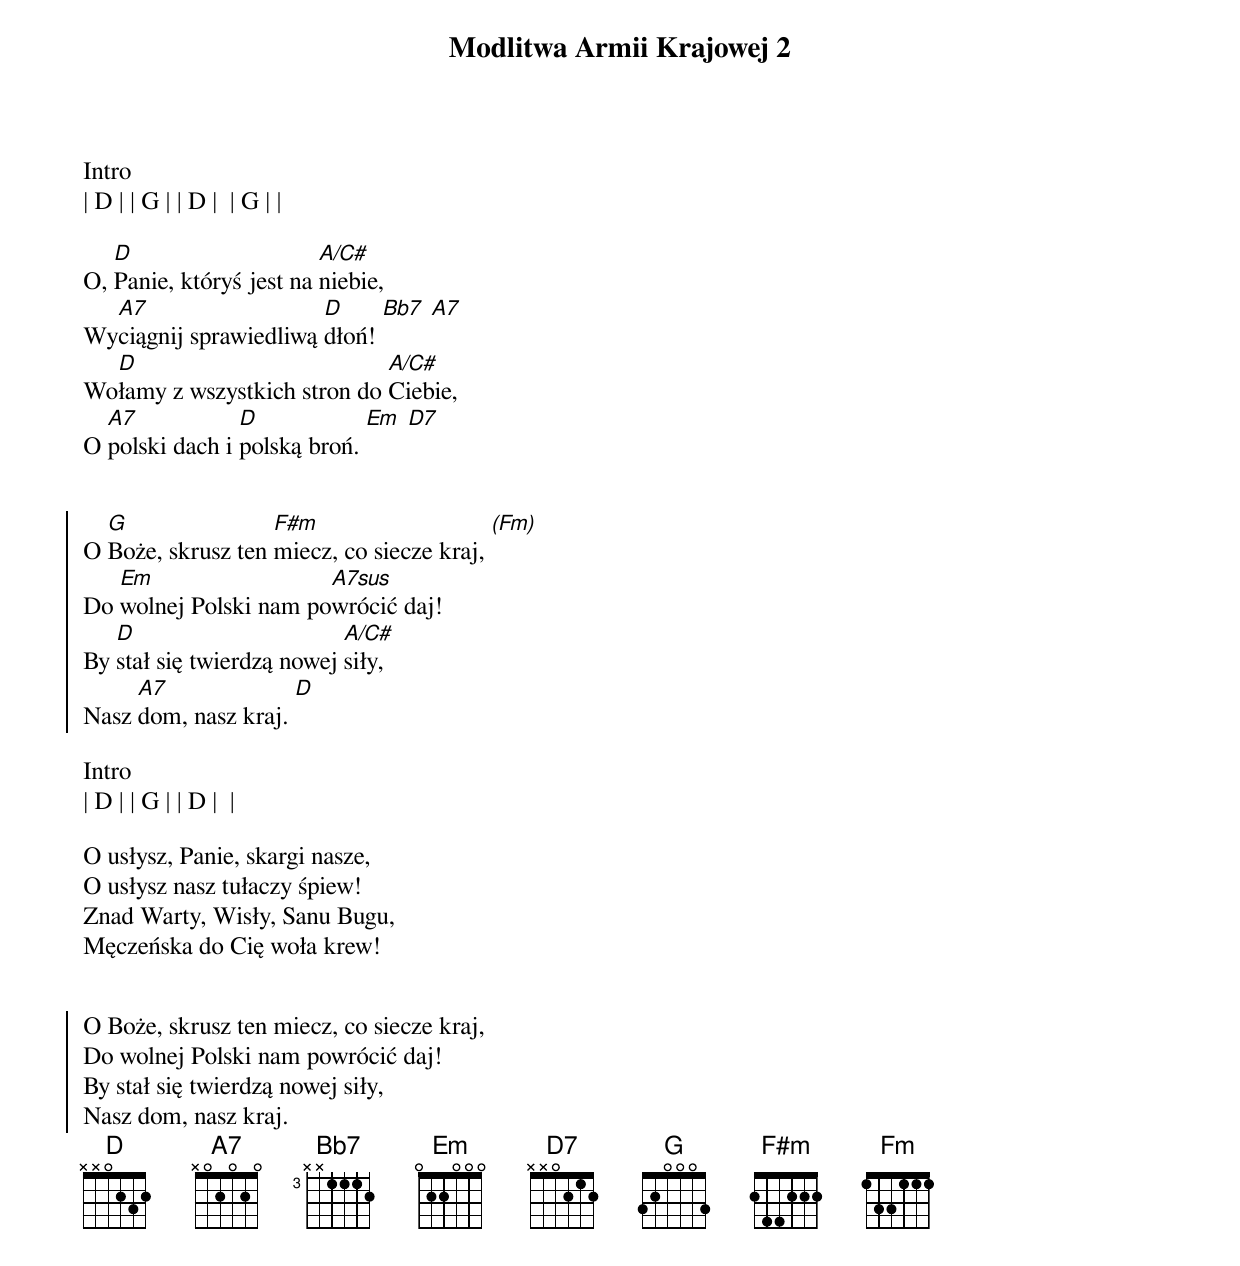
{title:Modlitwa Armii Krajowej 2}
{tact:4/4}
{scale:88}

Intro
| D | | G | | D |  | G | |

O, [D]Panie, któryś jest na [A/C#]niebie,
Wy[A7]ciągnij sprawiedliwą [D]dłoń! [Bb7] [A7]
Wo[D]łamy z wszystkich stron do [A/C#]Ciebie,
O [A7]polski dach i [D]polską broń. [Em] [D7]


{soc}
O [G]Boże, skrusz ten [F#m]miecz, co siecze kraj, [(Fm)]
Do [Em]wolnej Polski nam po[A7sus]wrócić daj!
By [D]stał się twierdzą nowej [A/C#]siły,
Nasz [A7]dom, nasz kraj. [D]
{eoc}

Intro
| D | | G | | D |  |

O usłysz, Panie, skargi nasze,
O usłysz nasz tułaczy śpiew!
Znad Warty, Wisły, Sanu Bugu,
Męczeńska do Cię woła krew!


{soc}
O Boże, skrusz ten miecz, co siecze kraj,
Do wolnej Polski nam powrócić daj!
By stał się twierdzą nowej siły,
Nasz dom, nasz kraj.
{eoc}
